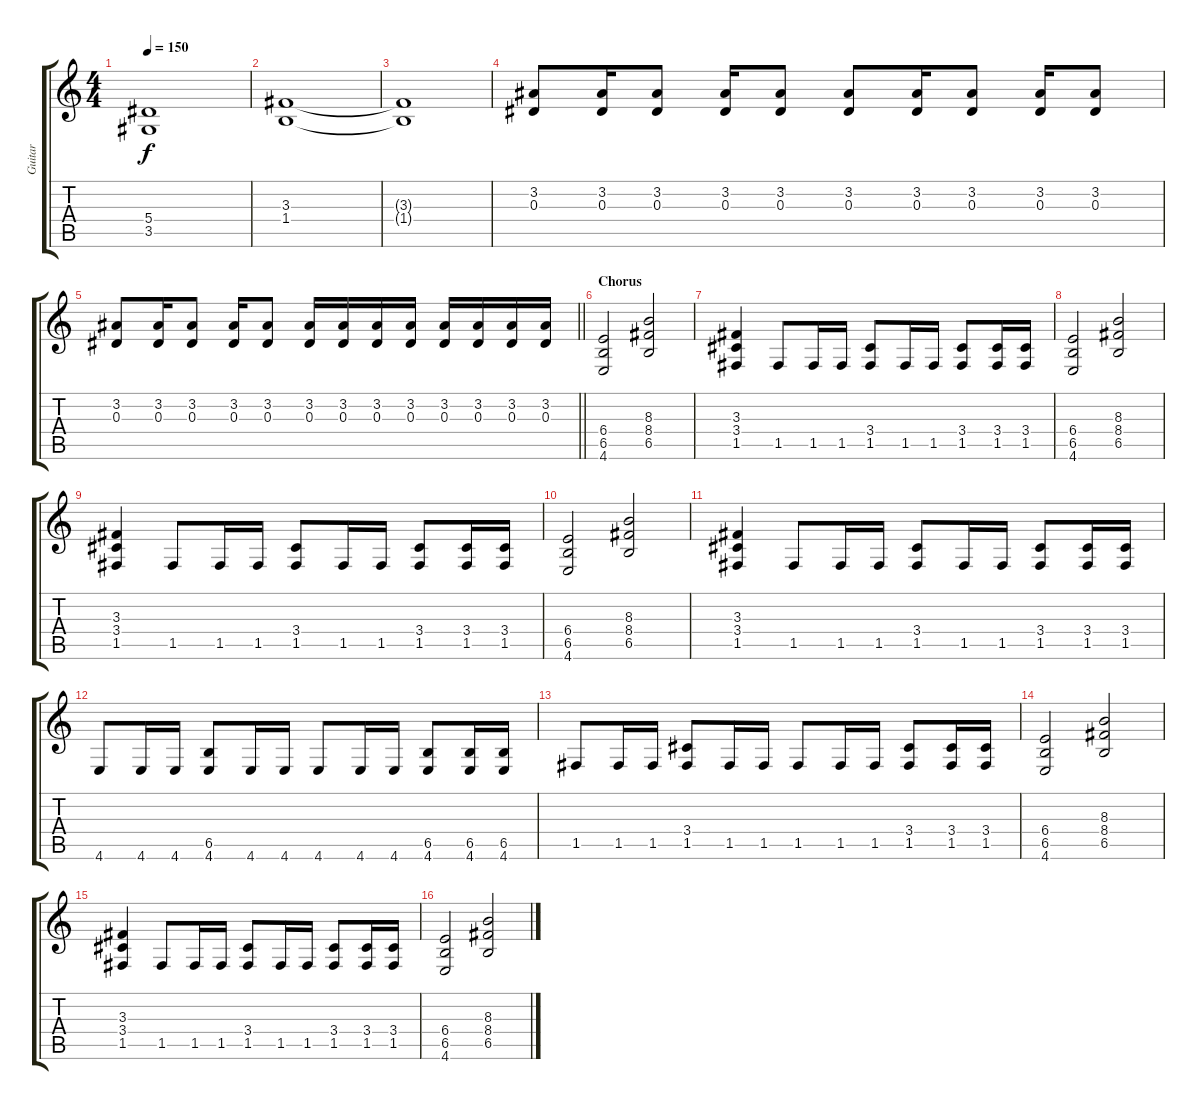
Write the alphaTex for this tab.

\track ("Guitar" "Guitar") {instrument distortionguitar}
\staff {score tabs}
\tuning (C4 G3 Eb3 Bb2 F2 C2) {hide}
\ts (4 4)
\tempo 150
\clef g2
\ks c
(5.4 3.5).1{dy f} |
(3.3 1.4).1 |
(3.3{t} 1.4{t}).1 |
(3.2 0.3).8 (3.2 0.3).16 (3.2 0.3).8 (3.2 0.3).16 (3.2 0.3).8 (3.2 0.3).8 (3.2 0.3).16 (3.2 0.3).8 (3.2 0.3).16 (3.2 0.3).8 |
\barLineRight lightlight
(3.2 0.3).8 (3.2 0.3).16 (3.2 0.3).8 (3.2 0.3).16 (3.2 0.3).8 (3.2 0.3).16 (3.2 0.3).16 (3.2 0.3).16 (3.2 0.3).16 (3.2 0.3).16 (3.2 0.3).16 (3.2 0.3).16 (3.2 0.3).16 |
\section ("" "Chorus")
(6.4 6.5 4.6).2 (8.3 8.4 6.5).2 |
(3.3 3.4 1.5).4 1.5.8 1.5.16 1.5.16 (3.4 1.5).8 1.5.16 1.5.16 (3.4 1.5).8 (3.4 1.5).16 (3.4 1.5).16 |
(6.4 6.5 4.6).2 (8.3 8.4 6.5).2 |
(3.3 3.4 1.5).4 1.5.8 1.5.16 1.5.16 (3.4 1.5).8 1.5.16 1.5.16 (3.4 1.5).8 (3.4 1.5).16 (3.4 1.5).16 |
(6.4 6.5 4.6).2 (8.3 8.4 6.5).2 |
(3.3 3.4 1.5).4 1.5.8 1.5.16 1.5.16 (3.4 1.5).8 1.5.16 1.5.16 (3.4 1.5).8 (3.4 1.5).16 (3.4 1.5).16 |
4.6.8 4.6.16 4.6.16 (6.5 4.6).8 4.6.16 4.6.16 4.6.8 4.6.16 4.6.16 (6.5 4.6).8 (6.5 4.6).16 (6.5 4.6).16 |
1.5.8 1.5.16 1.5.16 (3.4 1.5).8 1.5.16 1.5.16 1.5.8 1.5.16 1.5.16 (3.4 1.5).8 (3.4 1.5).16 (3.4 1.5).16 |
(6.4 6.5 4.6).2 (8.3 8.4 6.5).2 |
(3.3 3.4 1.5).4 1.5.8 1.5.16 1.5.16 (3.4 1.5).8 1.5.16 1.5.16 (3.4 1.5).8 (3.4 1.5).16 (3.4 1.5).16 |
(6.4 6.5 4.6).2 (8.3 8.4 6.5).2
